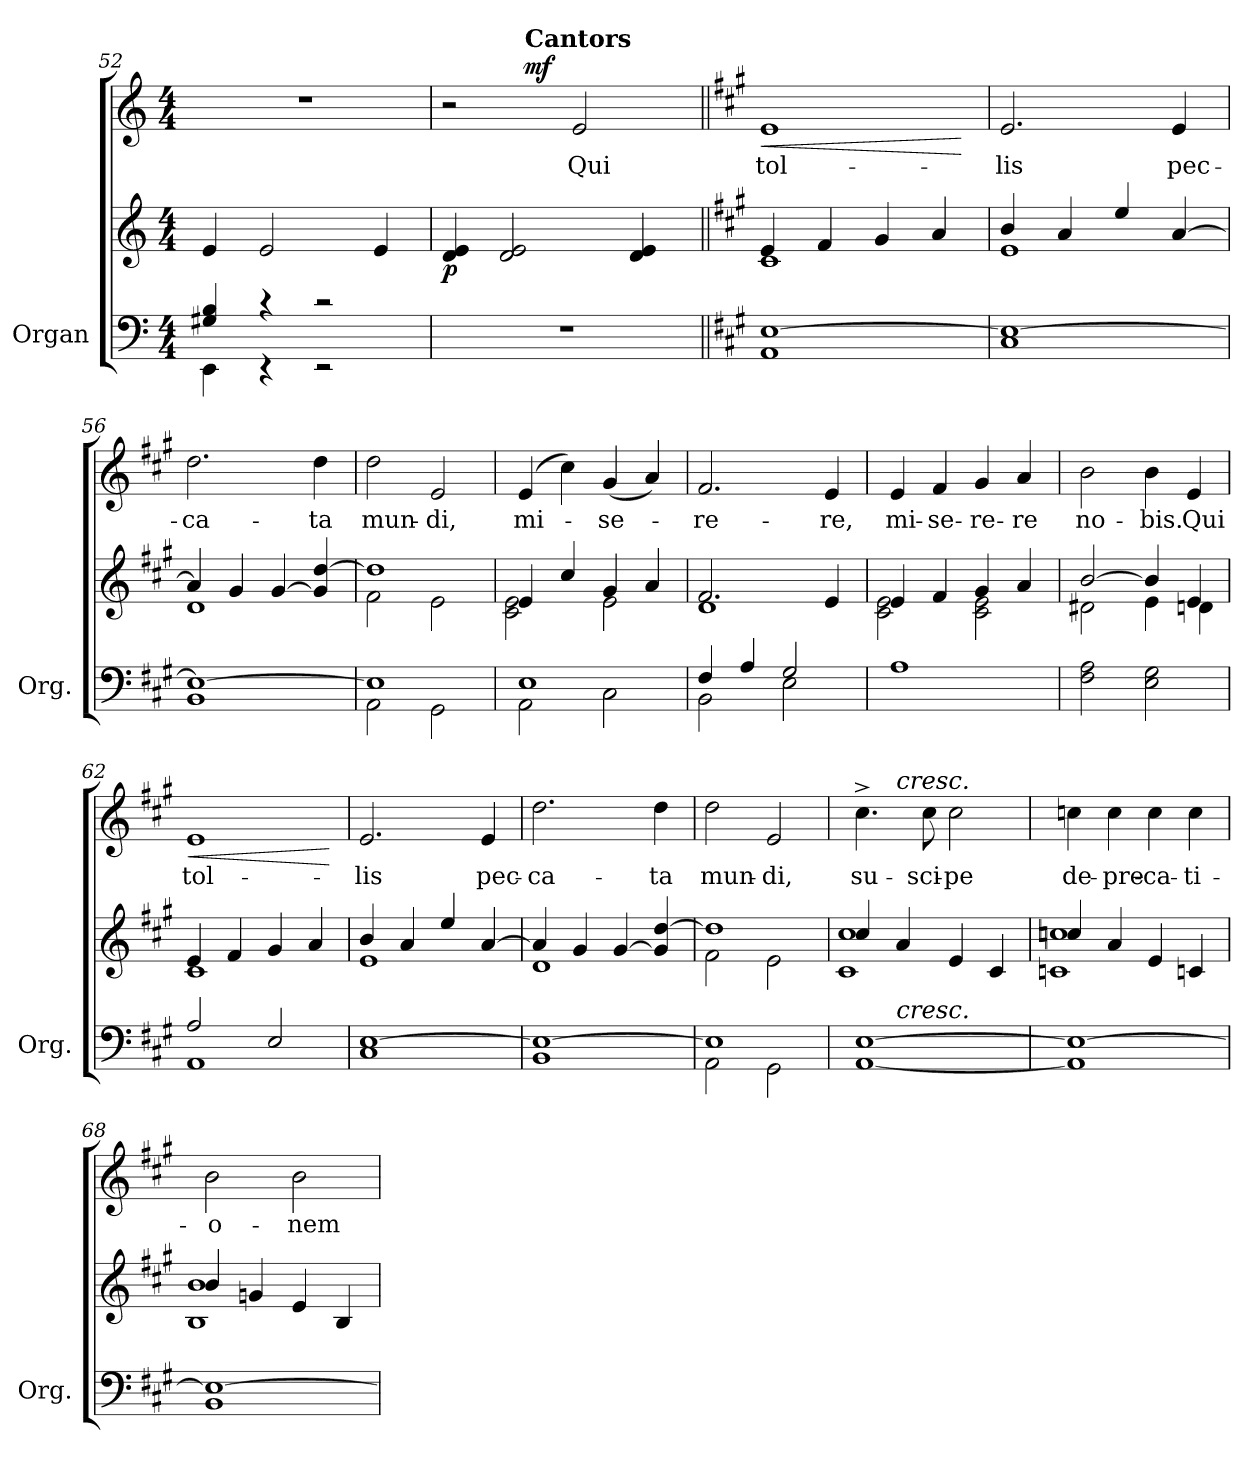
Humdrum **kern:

**kern	**kern	**dynam	**kern	**text	**dynam
*part2	*part2	*part2	*part1	*part1	*part1
*staff3	*staff2	*staff2/3	*staff1	*staff1	*staff1
*I"Organ	*	*	*	*	*
*I'Org.	*	*	*	*	*
*clefF4	*clefG2	*	*clefG2	*	*
*k[]	*k[]	*	*k[]	*	*
*C:	*C:	*	*C:	*	*
*M4/4	*M4/4	*	*M4/4	*	*
=52	=52	=52	=52	=52	=52
*^	*	*	*	*	*
4G#X/ 4B/	4EE\	4e/	.	1r	.	.
4rc	4rEE	2e/	.	.	.	.
2rc	2rEE	.	.	.	.	.
.	.	4e/	.	.	.	.
*v	*v	*	*	*	*	*
=53	=53	=53	=53	=53	=53
*	*	*	*MM120	*	*
!	!	!	!LO:TX:a:B:t=Andante	!	!
!	!	!LO:DY:b	!	!	!
*	*	*	*^	*	*
1r	4d/ 4e/	p	2r	4ryy	.	.
.	2d/ 2e/	.	.	16ryy	.	.
!	!	!	!	!LO:TX:a:B:t=Cantors	!	!
!	!	!	!	!	!	!LO:DY:b
.	.	.	.	2ryy	.	mf
.	.	.	2e/	.	Qui	.
.	4d/ 4e/	.	.	.	.	.
.	.	.	.	8.ryy	.	.
*	*	*	*v	*v	*	*
=54||	=54||	=54||	=54||	=54||	=54||
*k[f#c#g#]	*k[f#c#g#]	*	*k[f#c#g#]	*	*
*A:	*A:	*	*A:	*	*
*^	*^	*	*^	*	*
!	!	!	!	!	!	!	!	!LO:HP:b
*	*	*	*	*	*v	*v	*	*
[>1E	1AA	4e/	1c#	.	1e	tol-	<
.	.	4f#/	.	.	.	.	.
.	.	4g#/	.	.	.	.	.
.	.	4a/	.	.	.	.	.
*v	*v	*	*	*	*	*	*
*	*v	*v	*	*	*	*
.	.	.	.	.	[
!!LO:LB:g=z
=55	=55	=55	=55	=55	=55
*^	*^	*	*	*	*
1E_	1C#	4b/	1e	.	2.e/	-lis	.
.	.	4a/	.	.	.	.	.
.	.	4ee/	.	.	.	.	.
.	.	[>4a/	.	.	4e/	pec-	.
=56	=56	=56	=56	=56	=56	=56	=56
1E_	1BB	4a/]	1d	.	2.dd\	-ca-	.
.	.	4g#/	.	.	.	.	.
.	.	[<4g#/	.	.	.	.	.
.	.	4g#/] [>4dd/	.	.	4dd\	-ta	.
=57	=57	=57	=57	=57	=57	=57	=57
1E]	2AA\	1dd]	2f#\	.	2dd\	mun-	.
.	2GG#\	.	2e\	.	2e/	-di,	.
=58	=58	=58	=58	=58	=58	=58	=58
1E	2AA\	4e/	2c#\ 2e\	.	(4e/	mi-	.
.	.	4cc#/	.	.	4cc#\)	.	.
.	2C#\	4g#/	2e\	.	(4g#/	-se-	.
.	.	4a/	.	.	4a/)	.	.
=59	=59	=59	=59	=59	=59	=59	=59
4F#/	2BB\	2.f#/	1d	.	2.f#/	-re-	.
4A/	.	.	.	.	.	.	.
2G#/	2E\	.	.	.	.	.	.
.	.	4e/	.	.	4e/	-re,	.
*v	*v	*	*	*	*	*	*
=60	=60	=60	=60	=60	=60	=60
1A	4e/	2c#\ 2e\	.	4e/	mi-	.
.	4f#/	.	.	4f#/	-se-	.
.	4g#/	2c#\ 2e\	.	4g#/	-re-	.
.	4a/	.	.	4a/	-re	.
!!LO:LB:g=z
=61	=61	=61	=61	=61	=61	=61
2F#\ 2A\	[>2b/	2d#X\	.	2b\	no-	.
2E\ 2G#\	4b/]	4e\	.	4b\	-bis.	.
.	4e/	4dn\	.	4e/	Qui	.
=62	=62	=62	=62	=62	=62	=62
*^	*	*	*	*	*	*
!	!	!	!	!	!	!	!LO:HP:b
2A/	1AA	4e/	1c#	.	1e	tol-	<
.	.	4f#/	.	.	.	.	.
2E/	.	4g#/	.	.	.	.	.
.	.	4a/	.	.	.	.	.
*v	*v	*	*	*	*	*	*
*	*v	*v	*	*	*	*
.	.	.	.	.	[
=63	=63	=63	=63	=63	=63
*^	*^	*	*	*	*
[>1E	1C#	4b/	1e	.	2.e/	-lis	.
.	.	4a/	.	.	.	.	.
.	.	4ee/	.	.	.	.	.
.	.	[>4a/	.	.	4e/	pec-	.
=64	=64	=64	=64	=64	=64	=64	=64
1E_	1BB	4a/]	1d	.	2.dd\	-ca-	.
.	.	4g#/	.	.	.	.	.
.	.	[<4g#/	.	.	.	.	.
.	.	4g#/] [>4dd/	.	.	4dd\	-ta	.
=65	=65	=65	=65	=65	=65	=65	=65
1E]	2AA\	1dd]	2f#\	.	2dd\	mun-	.
.	2GG#\	.	2e\	.	2e/	-di,	.
=66	=66	=66	=66	=66	=66	=66	=66
*	*^	*	*	*	*^	*	*
[>1E	[<1AA	4ryy	4cc#/	1c# 1cc#	.	4.cc#^>\	4ryy	su-	.
!	!	!	!	!	!	!	!LO:TX:a:i:t=cresc.	!	!
!	!	!LO:TX:a:i:t=cresc.	!	!	!	!	!	!	!
.	.	2.ryy	4a/	.	.	.	2.ryy	.	.
.	.	.	.	.	.	8cc#\	.	-sci-	.
.	.	.	4e/	.	.	2cc#\	.	-pe	.
.	.	.	4c#/	.	.	.	.	.	.
*	*v	*v	*	*	*	*v	*v	*	*
!!LO:LB:g=z
=67	=67	=67	=67	=67	=67	=67	=67
1E_	1AA]	4ccn/	1cn 1ccn	.	4ccn\	de-	.
.	.	4a/	.	.	4cc\	-pre-	.
.	.	4e/	.	.	4cc\	-ca-	.
.	.	4cn/	.	.	4cc\	-ti-	.
=68	=68	=68	=68	=68	=68	=68	=68
1E_	1BB	4b/	1B 1b	.	2b\	-o-	.
.	.	4gn/	.	.	.	.	.
.	.	4e/	.	.	2b\	-nem	.
.	.	4B/	.	.	.	.	.
*v	*v	*	*	*	*	*	*
*	*v	*v	*	*	*	*
=	=	=	=	=	=
*-	*-	*-	*-	*-	*-
